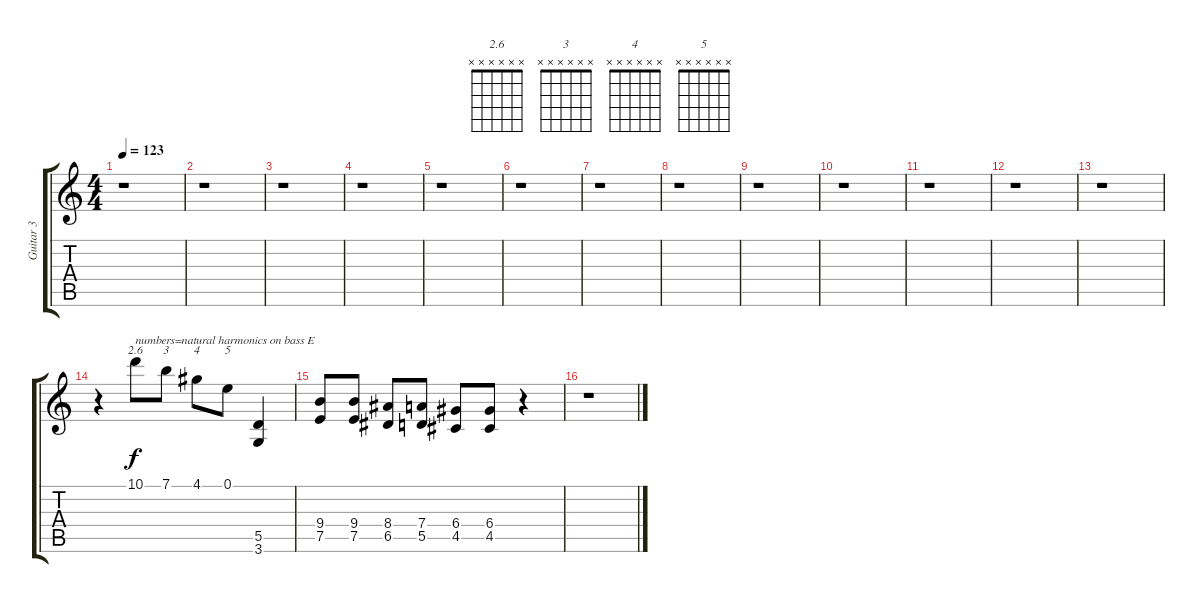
\track ("Guitar 3" "Guitar 3") {instrument distortionguitar}
\staff {score tabs}
\tuning (E4 B3 G3 D3 A2 E2) {hide}
\chord ("2.6" x x x x x x)
\chord ("3" x x x x x x)
\chord ("4" x x x x x x)
\chord ("5" x x x x x x)
\ts (4 4)
\tempo 123
\clef g2
\ks c
r.1{dy f} |
r.1 |
r.1 |
r.1 |
r.1 |
r.1 |
r.1 |
r.1 |
r.1 |
r.1 |
r.1 |
r.1 |
r.1 |
r.4 10.1.8{ch "2.6" txt "numbers=natural harmonics on bass E" instrument guitarharmonics} 7.1.8{ch "3"} 4.1.8{ch "4"} 0.1.8{ch "5"} (5.5 3.6).4{instrument distortionguitar} |
(9.4 7.5).8 (9.4 7.5).8 (8.4 6.5).8 (7.4 5.5).8 (6.4 4.5).8 (6.4 4.5).8 r.4 |
r.1
